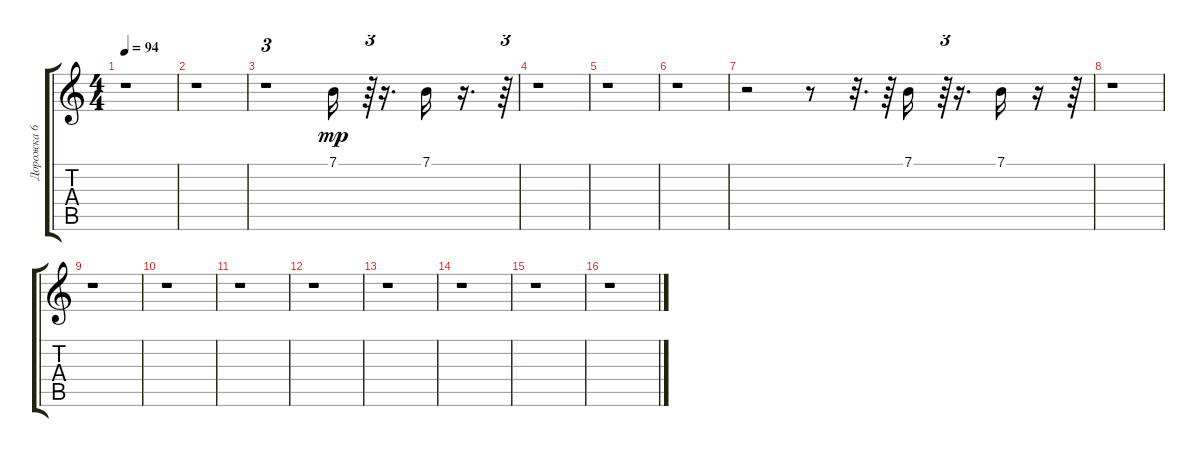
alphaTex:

\track ("Дорожка 6" "Дорожка 6") {instrument recorder}
\staff {score tabs}
\tuning (E4 B3 G3 D3 A2 E2) {hide}
\ts (4 4)
\tempo 94
\clef g2
\ks c
r.1{dy mp} |
r.1 |
r.1{tu (3 2)} 7.1.16 r.64{tu (3 2)} r.16{d} 7.1.16 r.16{d} r.64{tu (3 2)} |
r.1 |
r.1 |
r.1 |
r.2 r.8 r.32{d} r.64 7.1.16 r.64{tu (3 2)} r.16{d} 7.1.16 r.16 r.64 |
r.1 |
r.1 |
r.1 |
r.1 |
r.1 |
r.1 |
r.1 |
r.1 |
r.1
